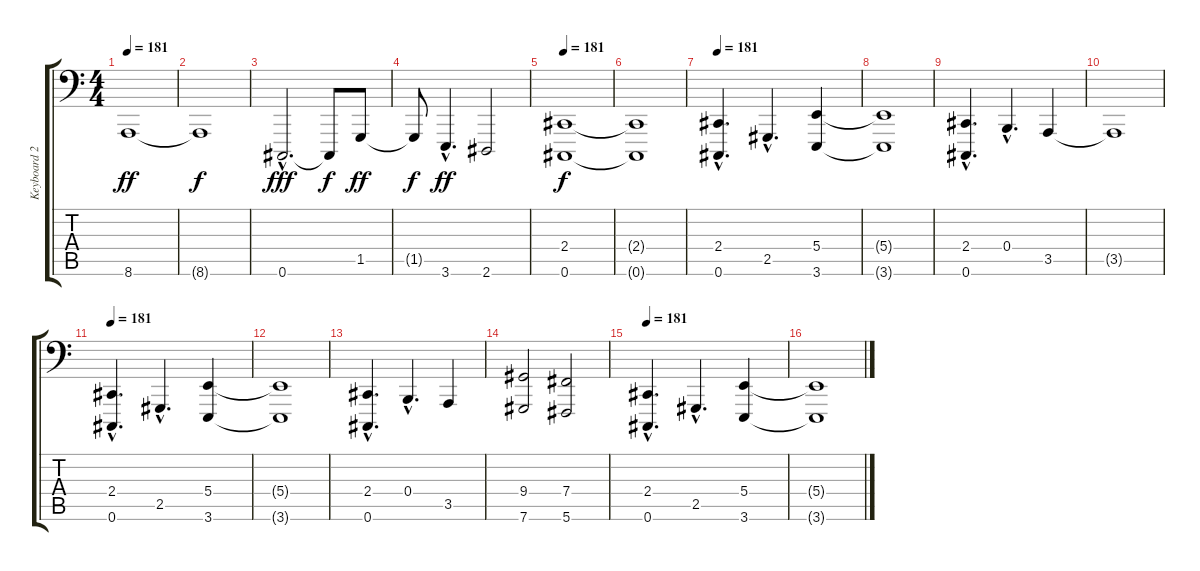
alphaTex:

\track ("Keyboard 2" "Keyboard 2") {instrument stringensemble1}
\staff {score tabs}
\tuning (Db3 Ab2 E2 B1 Gb1 Db1) {hide}
\ts (4 4)
\tempo 181
\clef f4
\ks c
8.6.1{dy ff} |
8.6{t}.1{dy f} |
0.6{hac}.2{d dy fff} 0.6{t}.8{dy f} 1.5.8{dy ff} |
1.5{t}.8{dy f} 3.6{hac}.4{d dy ff} 2.6.2 |
\tempo 181
(2.4 0.6).1{dy f} |
(2.4{t} 0.6{t}).1 |
\tempo 181
(2.4{hac} 0.6{hac}).4{d} 2.5{hac}.4{d} (5.4 3.6).4 |
(5.4{t} 3.6{t}).1 |
(2.4{hac} 0.6{hac}).4{d} 0.4{hac}.4{d} 3.5.4 |
3.5{t}.1 |
\tempo 181
(2.4{hac} 0.6{hac}).4{d} 2.5{hac}.4{d} (5.4 3.6).4 |
(5.4{t} 3.6{t}).1 |
(2.4{hac} 0.6{hac}).4{d} 0.4{hac}.4{d} 3.5.4 |
(9.4 7.6).2 (7.4 5.6).2 |
\tempo 181
(2.4{hac} 0.6{hac}).4{d} 2.5{hac}.4{d} (5.4 3.6).4 |
(5.4{t} 3.6{t}).1
